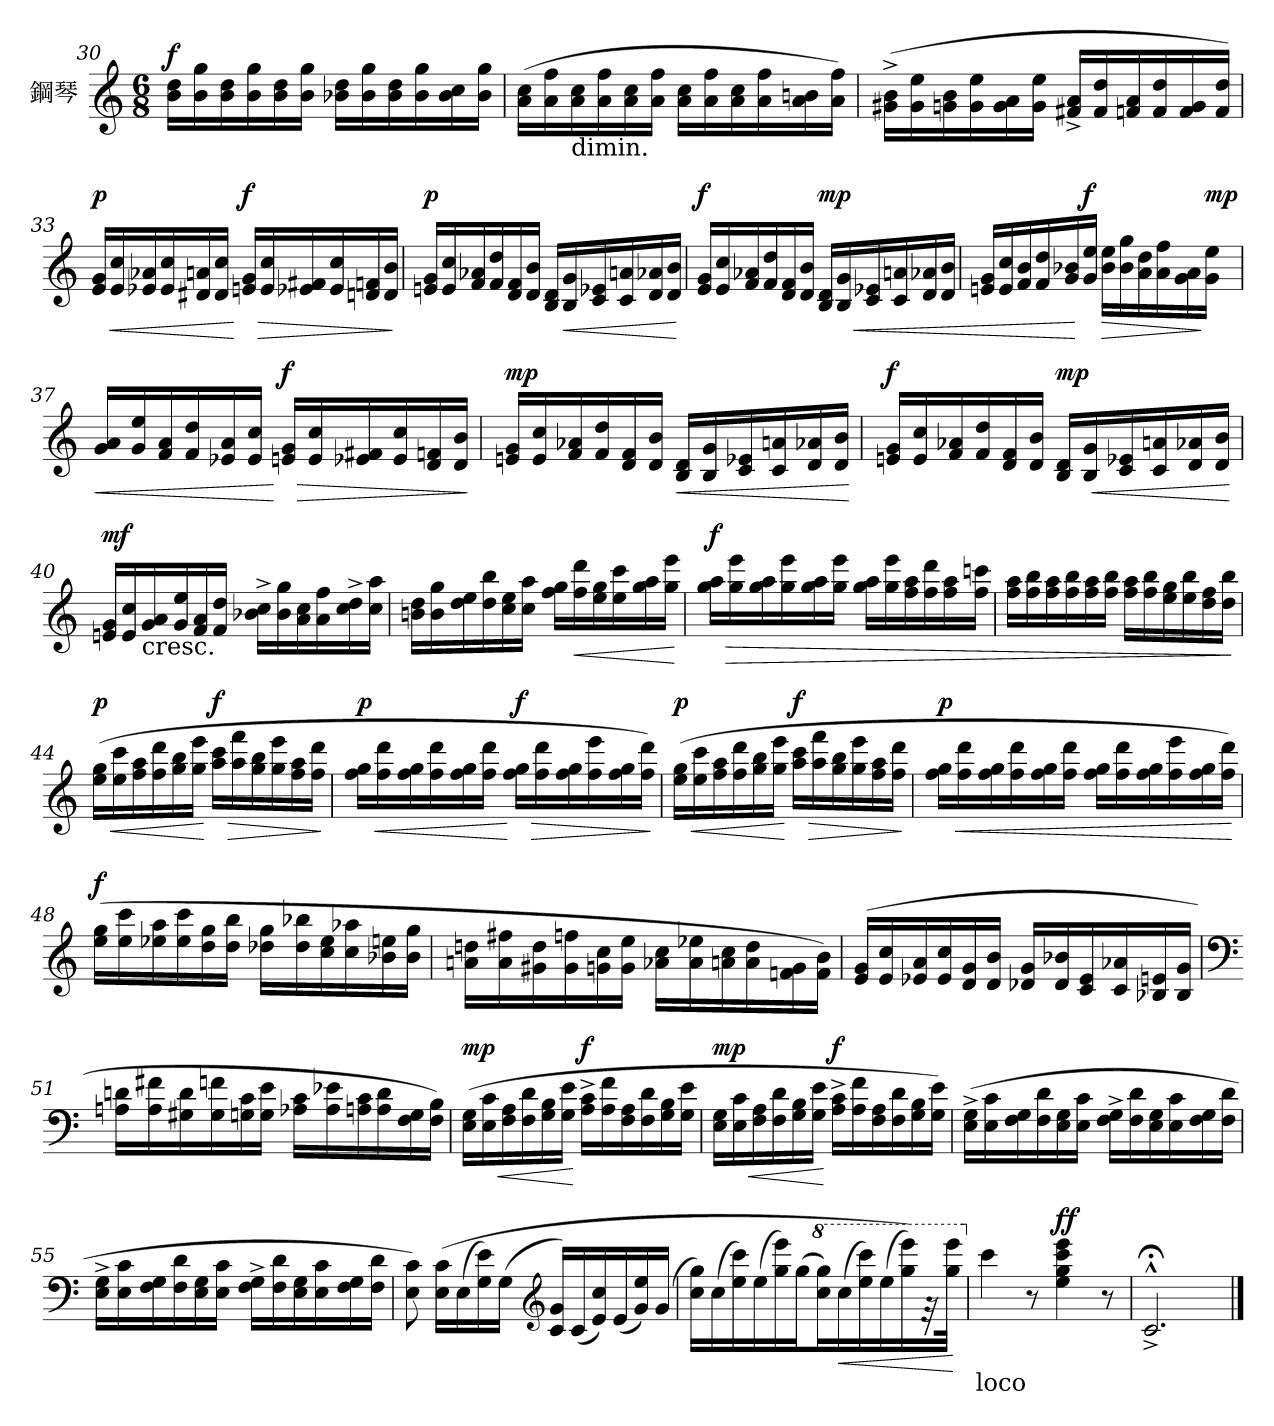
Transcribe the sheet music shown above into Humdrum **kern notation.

**kern	**text	**dynam
*part1	*part1	*part1
*staff1	*staff1	*staff1
*I"鋼琴	*	*
*clefG2	*	*
*k[]	*	*
*M6/8	*	*
=30	=30	=30
!	!	!LO:DY:b
16b\ 16dd\LL	.	f
16b\ 16gg\	.	.
16b\ 16dd\	.	.
16b\ 16gg\	.	.
16b\ 16dd\	.	.
16b\ 16gg\JJ	.	.
16b-X\ 16dd\LL	.	.
16b-\ 16gg\	.	.
16b-\ 16dd\	.	.
16b-\ 16gg\	.	.
16b-\ 16cc\	.	.
16b-\ 16gg\JJ	.	.
!!LO:LB:g=z
=31	=31	=31
(>16a\ 16cc\LL	.	.
16a\ 16ff\	.	.
!LO:TX:b:t=dimin.	!	!
16a\ 16cc\	.	.
16a\ 16ff\	.	.
16a\ 16cc\	.	.
16a\ 16ff\JJ	.	.
16a\ 16cc\LL	.	.
16a\ 16ff\	.	.
16a\ 16cc\	.	.
16a\ 16ff\	.	.
16a\ 16bn\	.	.
16a\ 16ff\JJ)	.	.
=32	=32	=32
(>16g#X\^ 16b\^LL	.	.
16g#\ 16ee\	.	.
16gn\ 16b\	.	.
16g\ 16ee\	.	.
16g\ 16a\	.	.
16g\ 16ee\JJ	.	.
16f#X/^ 16a/^LL	.	.
16f#/ 16dd/	.	.
16fn/ 16a/	.	.
16f/ 16dd/	.	.
16f/ 16g/	.	.
16f/ 16dd/JJ)	.	.
=33	=33	=33
!	!	!LO:HP:b
!	!	!LO:DY:n=1:b
16e/ 16g/LL	.	< p
16e/ 16cc/	.	.
16e-X/ 16a-X/	.	.
16e-/ 16cc/	.	.
16d#X/ 16an/	.	.
16d#/ 16cc/JJ	.	.
!	!	!LO:HP:n=1:b
!	!	!LO:DY:n=2:b
16en/ 16g/LL	.	[ > f
16e/ 16cc/	.	.
16e-X/ 16f#X/	.	.
16e-/ 16cc/	.	.
16dn/ 16fn/	.	.
16d/ 16b/JJ	.	.
.	.	]
!!LO:LB:g=z
=34	=34	=34
!	!	!LO:DY:b
16en/ 16g/LL	.	p
16e/ 16cc/	.	.
16f/ 16a-X/	.	.
16f/ 16dd/	.	.
16d/ 16f/	.	.
16d/ 16b/JJ	.	.
16B/ 16d/LL	.	.
!	!	!LO:HP:b
16B/ 16g/	.	<
16c/ 16e-X/	.	.
16c/ 16an/	.	.
16d/ 16a-X/	.	.
16d/ 16b/JJ	.	.
.	.	[
=35	=35	=35
!	!	!LO:DY:b
16e/ 16g/LL	.	f
16e/ 16cc/	.	.
16f/ 16a-X/	.	.
16f/ 16dd/	.	.
16d/ 16f/	.	.
16d/ 16b/JJ	.	.
!	!	!LO:HP:b
!	!	!LO:DY:n=1:b
16B/ 16d/LL	.	< mp
16B/ 16g/	.	.
16c/ 16e-X/	.	.
16c/ 16an/	.	.
16d/ 16a-X/	.	.
16d/ 16b/JJ	.	.
=36	=36	=36
16en/ 16g/LL	.	.
16e/ 16cc/	.	.
16f/ 16b/	.	.
16f/ 16dd/	.	.
16g/ 16b-X/	.	.
!	!	!LO:DY:n=1:b
16g/ 16ee/JJ	.	[ f
!	!	!LO:HP:b
16b-\ 16ee\LL	.	>
16b-\ 16gg\	.	.
16a\ 16dd\	.	.
16a\ 16ff\	.	.
16g\ 16a\	.	.
!	!	!LO:DY:n=2:b
16g\ 16ee\JJ	.	] mp
!!LO:LB:g=z
=37	=37	=37
!	!	!LO:HP:b
16g/ 16a/LL	.	<
16g/ 16ee/	.	.
16f/ 16a/	.	.
16f/ 16dd/	.	.
16e-X/ 16a/	.	.
16e-/ 16cc/JJ	.	.
!	!	!LO:HP:n=1:b
!	!	!LO:DY:n=1:b
16en/ 16g/LL	.	[ > f
16e/ 16cc/	.	.
16e-X/ 16f#X/	.	.
16e-/ 16cc/	.	.
16d/ 16fn/	.	.
16d/ 16b/JJ	.	.
.	.	]
=38	=38	=38
!	!	!LO:DY:b
16en/ 16g/LL	.	mp
16e/ 16cc/	.	.
16f/ 16a-X/	.	.
16f/ 16dd/	.	.
16d/ 16f/	.	.
16d/ 16b/JJ	.	.
!	!	!LO:HP:b
16B/ 16d/LL	.	<
16B/ 16g/	.	.
16c/ 16e-X/	.	.
16c/ 16an/	.	.
16d/ 16a-X/	.	.
16d/ 16b/JJ	.	.
.	.	[
=39	=39	=39
!	!	!LO:DY:b
16en/ 16g/LL	.	f
16e/ 16cc/	.	.
16f/ 16a-X/	.	.
16f/ 16dd/	.	.
16d/ 16f/	.	.
16d/ 16b/JJ	.	.
!	!	!LO:HP:b
!	!	!LO:DY:n=1:b
16B/ 16d/LL	.	< mp
16B/ 16g/	.	.
16c/ 16e-X/	.	.
16c/ 16an/	.	.
16d/ 16a-X/	.	.
16d/ 16b/JJ	.	.
.	.	[
!!LO:LB:g=z
=40	=40	=40
!	!	!LO:DY:b
16en/ 16g/LL	.	mf
16e/ 16cc/	.	.
!LO:TX:b:t=cresc.	!	!
16g/ 16a/	.	.
16g/ 16ee/	.	.
16f/ 16a/	.	.
16f/ 16dd/JJ	.	.
16b-X\^ 16cc\^LL	.	.
16b-\ 16gg\	.	.
16a\ 16cc\	.	.
16a\ 16ff\	.	.
16cc\^ 16dd\^	.	.
16cc\ 16aa\JJ	.	.
=41	=41	=41
16bn\ 16dd\LL	.	.
16b\ 16gg\	.	.
16dd\ 16ee\	.	.
16dd\ 16bb\	.	.
16cc\ 16ee\	.	.
16cc\ 16aa\JJ	.	.
16ff\ 16gg\LL	.	.
!	!	!LO:HP:b
16ff\ 16ddd\	.	<
16ee\ 16gg\	.	.
16ee\ 16ccc\	.	.
16gg\ 16aa\	.	.
16gg\ 16eee\JJ	.	.
.	.	[
=42	=42	=42
!	!	!LO:HP:b
!	!	!LO:DY:n=1:b
16gg\ 16aa\LL	.	> f
16gg\ 16eee\	.	.
16gg\ 16aa\	.	.
16gg\ 16eee\	.	.
16gg\ 16aa\	.	.
16gg\ 16eee\JJ	.	.
16gg\ 16aa\LL	.	.
16gg\ 16eee\	.	.
16ff\ 16aa\	.	.
16ff\ 16ddd\	.	.
16ff\ 16aa\	.	.
16ff\ 16cccn\JJ	.	.
!!LO:LB:g=z
=43	=43	=43
16ff\ 16aa\LL	.	.
16ff\ 16bb\	.	.
16ff\ 16aa\	.	.
16ff\ 16bb\	.	.
16ff\ 16aa\	.	.
16ff\ 16bb\JJ	.	.
16ff\ 16aa\LL	.	.
16ff\ 16bb\	.	.
16ee\ 16gg\	.	.
16ee\ 16bb\	.	.
16dd\ 16ff\	.	.
16dd\ 16bb\JJ	.	.
.	.	]
=44	=44	=44
!	!	!LO:HP:b
!	!	!LO:DY:n=1:b
(>16ee\ 16gg\LL	.	< p
16ee\ 16ccc\	.	.
16ff\ 16aa\	.	.
16ff\ 16ddd\	.	.
16gg\ 16bb\	.	.
16gg\ 16eee\JJ	.	.
!	!	!LO:HP:n=1:b
!	!	!LO:DY:n=2:b
16aa\ 16ccc\LL	.	[ > f
16aa\ 16fff\	.	.
16gg\ 16bb\	.	.
16gg\ 16eee\	.	.
16ff\ 16aa\	.	.
16ff\ 16ddd\JJ	.	.
.	.	]
=45	=45	=45
!	!	!LO:HP:b
!	!	!LO:DY:n=1:b
16ff\ 16gg\LL	.	< p
16ff\ 16ddd\	.	.
16ff\ 16gg\	.	.
16ff\ 16ddd\	.	.
16ff\ 16gg\	.	.
16ff\ 16ddd\JJ	.	.
!	!	!LO:HP:n=1:b
!	!	!LO:DY:n=2:b
16ff\ 16gg\LL	.	[ > f
16ff\ 16ddd\	.	.
16ff\ 16gg\	.	.
16ff\ 16eee\	.	.
16ff\ 16gg\	.	.
16ff\ 16ddd\JJ)	.	.
.	.	]
!!LO:LB:g=z
=46	=46	=46
!	!	!LO:HP:b
!	!	!LO:DY:n=1:b
(>16ee\ 16gg\LL	.	< p
16ee\ 16ccc\	.	.
16ff\ 16aa\	.	.
16ff\ 16ddd\	.	.
16gg\ 16bb\	.	.
16gg\ 16eee\JJ	.	.
!	!	!LO:HP:n=1:b
!	!	!LO:DY:n=2:b
16aa\ 16ccc\LL	.	[ > f
16aa\ 16fff\	.	.
16gg\ 16bb\	.	.
16gg\ 16eee\	.	.
16ff\ 16aa\	.	.
16ff\ 16ddd\JJ	.	.
.	.	]
=47	=47	=47
!	!	!LO:HP:b
!	!	!LO:DY:n=1:b
16ff\ 16gg\LL	.	< p
16ff\ 16ddd\	.	.
16ff\ 16gg\	.	.
16ff\ 16ddd\	.	.
16ff\ 16gg\	.	.
16ff\ 16ddd\JJ	.	.
16ff\ 16gg\LL	.	.
16ff\ 16ddd\	.	.
16ff\ 16gg\	.	.
16ff\ 16eee\	.	.
16ff\ 16gg\	.	.
16ff\ 16ddd\JJ)	.	.
.	.	[
=48	=48	=48
!	!	!LO:DY:b
(>16ee\ 16gg\LL	.	f
16ee\ 16ccc\	.	.
16ee-X\ 16aa\	.	.
16ee-\ 16ccc\	.	.
16dd\ 16gg\	.	.
16dd\ 16bb\JJ	.	.
16dd-X\ 16gg\LL	.	.
16dd-\ 16bb-X\	.	.
16cc\ 16ee-\	.	.
16cc\ 16aa-X\	.	.
16b-X\ 16een\	.	.
16b-\ 16gg\JJ	.	.
!!LO:LB:g=z
=49	=49	=49
16an\ 16ddn\LL	.	.
16a\ 16ff#X\	.	.
16g#X\ 16dd\	.	.
16g#\ 16ffn\	.	.
16gn\ 16cc\	.	.
16g\ 16ee\JJ	.	.
16a-X\ 16cc\LL	.	.
16a-\ 16ee-X\	.	.
16an\ 16cc\	.	.
16a\ 16dd\	.	.
16fn\ 16g\	.	.
16f\ 16b\JJ)	.	.
=50	=50	=50
(>16e/ 16g/LL	.	.
16e/ 16cc/	.	.
16e-X/ 16a/	.	.
16e-/ 16cc/	.	.
16d/ 16g/	.	.
16d/ 16b/JJ	.	.
16d-X/ 16g/LL	.	.
16d-/ 16b-X/	.	.
16c/ 16e-/	.	.
16c/ 16a-X/	.	.
16B-X/ 16en/	.	.
16B-/ 16g/JJ	.	.
!!LO:LB:g=z
=51	=51	=51
*clefF4	*	*
16An\ 16dn\LL	.	.
16A\ 16f#X\	.	.
16G#X\ 16d\	.	.
16G#\ 16fn\	.	.
16Gn\ 16c\	.	.
16G\ 16e\JJ	.	.
16A-X\ 16c\LL	.	.
16A-\ 16e-X\	.	.
16An\ 16c\	.	.
16A\ 16d\	.	.
16F\ 16G\	.	.
16F\ 16B\JJ)	.	.
=52	=52	=52
!	!	!LO:HP:b
!	!	!LO:DY:n=1:b
(>16E\ 16G\LL	.	< mp
16E\ 16c\	.	.
16F\ 16A\	.	.
16F\ 16d\	.	.
16G\ 16B\	.	.
16G\ 16e\JJ	.	.
!	!	!LO:DY:n=2:b
16A\^ 16c\^LL	.	[ f
16A\ 16f\	.	.
16F\ 16A\	.	.
16F\ 16d\	.	.
16G\ 16B\	.	.
16G\ 16e\JJ	.	.
=53	=53	=53
!	!	!LO:HP:b
!	!	!LO:DY:n=1:b
16E\ 16G\LL	.	< mp
16E\ 16c\	.	.
16F\ 16A\	.	.
16F\ 16d\	.	.
16G\ 16B\	.	.
16G\ 16e\JJ	.	.
!	!	!LO:DY:n=2:b
16A\^ 16c\^LL	.	[ f
16A\ 16f\	.	.
16F\ 16A\	.	.
16F\ 16d\	.	.
16G\ 16B\	.	.
16G\ 16e\JJ)	.	.
!!LO:LB:g=z
=54	=54	=54
(>16E\^ 16G\^LL	.	.
16E\ 16c\	.	.
16F\ 16G\	.	.
16F\ 16d\	.	.
16E\ 16G\	.	.
16E\ 16c\JJ	.	.
16F\^ 16G\^LL	.	.
16F\ 16d\	.	.
16E\ 16G\	.	.
16E\ 16c\	.	.
16F\ 16G\	.	.
16F\ 16d\JJ	.	.
=55	=55	=55
16E\^ 16G\^LL	.	.
16E\ 16c\	.	.
16F\ 16G\	.	.
16F\ 16d\	.	.
16E\ 16G\	.	.
16E\ 16c\JJ	.	.
16F\^ 16G\^LL	.	.
16F\ 16d\	.	.
16E\ 16G\	.	.
16E\ 16c\	.	.
16F\ 16G\	.	.
16F\ 16d\JJ	.	.
=56	=56	=56
8E\ 8c\)	.	.
(>16E\ 16c\LL	.	.
(<16E\	.	.
16G\ 16e\)	.	.
(<16G\JJ	.	.
*clefG2	*	*
16c/ 16g/LL)	.	.
(<16c/	.	.
16e/ 16cc/)	.	.
(<16e/	.	.
16g/ 16ee/)	.	.
(<16g/JJ	.	.
!!LO:PB:g=z
=57	=57	=57
16cc\ 16gg\LL)	.	.
(<16cc\	.	.
16ee\ 16ccc\)	.	.
(<16ee\	.	.
16gg\ 16eee\)	.	.
(<16gg\JJ	.	.
*8va	*	*
16ccc\ 16ggg\LL)	.	.
!	!	!LO:HP:b
(<16ccc\	.	<
16eee\ 16cccc\)	.	.
(<16eee\	.	.
16ggg\ 16eeee\))	.	.
*MM80	*	*
32rff	.	.
*MM56	*	*
32ggg\ 32eeee\JJJ	.	.
.	.	[
=58	=58	=58
*X8va	*	*
*MM80	*	*
!	!LO:LY:a	!
4ccc\	loco	.
8r	.	.
!	!	!LO:DY:b
4ee\ 4gg\ 4ccc\ 4eee\	.	ff
8r	.	.
=59	=59	=59
*MM30	*	*
2.c;<^^^/	.	.
==	==	==
*-	*-	*-
